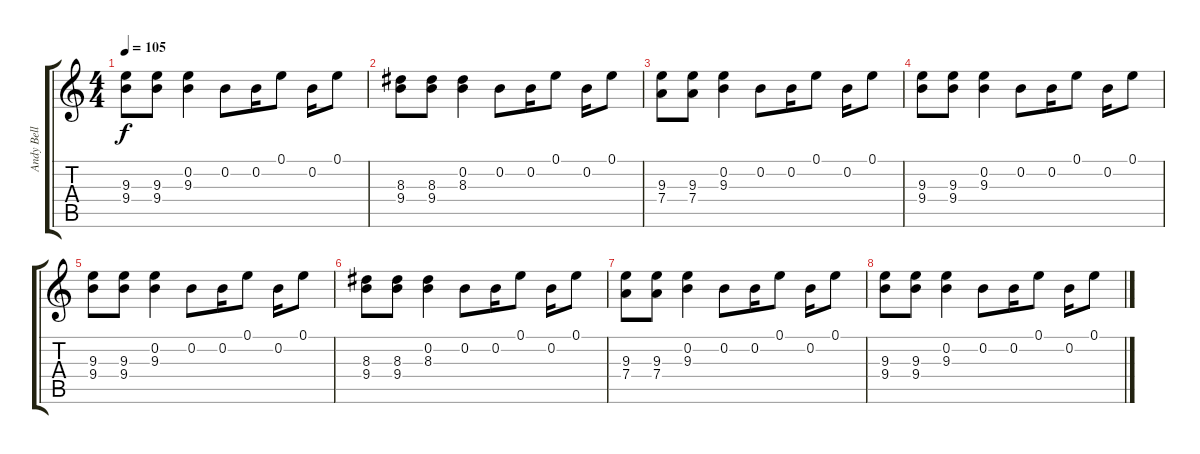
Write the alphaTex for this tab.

\track ("Andy Bell" "Andy Bell") {instrument overdrivenguitar}
\staff {score tabs}
\tuning (E4 B3 G3 D3 A2 E2) {hide}
\ts (4 4)
\tempo 105
\clef g2
\ks c
(9.3 9.4).8{dy f} (9.3 9.4).8 (0.2 9.3).4 0.2.8 0.2.16 0.1.8 0.2.16 0.1.8 |
(8.3 9.4).8 (8.3 9.4).8 (0.2 8.3).4 0.2.8 0.2.16 0.1.8 0.2.16 0.1.8 |
(9.3 7.4).8 (9.3 7.4).8 (0.2 9.3).4 0.2.8 0.2.16 0.1.8 0.2.16 0.1.8 |
(9.3 9.4).8 (9.3 9.4).8 (0.2 9.3).4 0.2.8 0.2.16 0.1.8 0.2.16 0.1.8 |
(9.3 9.4).8 (9.3 9.4).8 (0.2 9.3).4 0.2.8 0.2.16 0.1.8 0.2.16 0.1.8 |
(8.3 9.4).8 (8.3 9.4).8 (0.2 8.3).4 0.2.8 0.2.16 0.1.8 0.2.16 0.1.8 |
(9.3 7.4).8 (9.3 7.4).8 (0.2 9.3).4 0.2.8 0.2.16 0.1.8 0.2.16 0.1.8 |
(9.3 9.4).8 (9.3 9.4).8 (0.2 9.3).4 0.2.8 0.2.16 0.1.8 0.2.16 0.1.8
